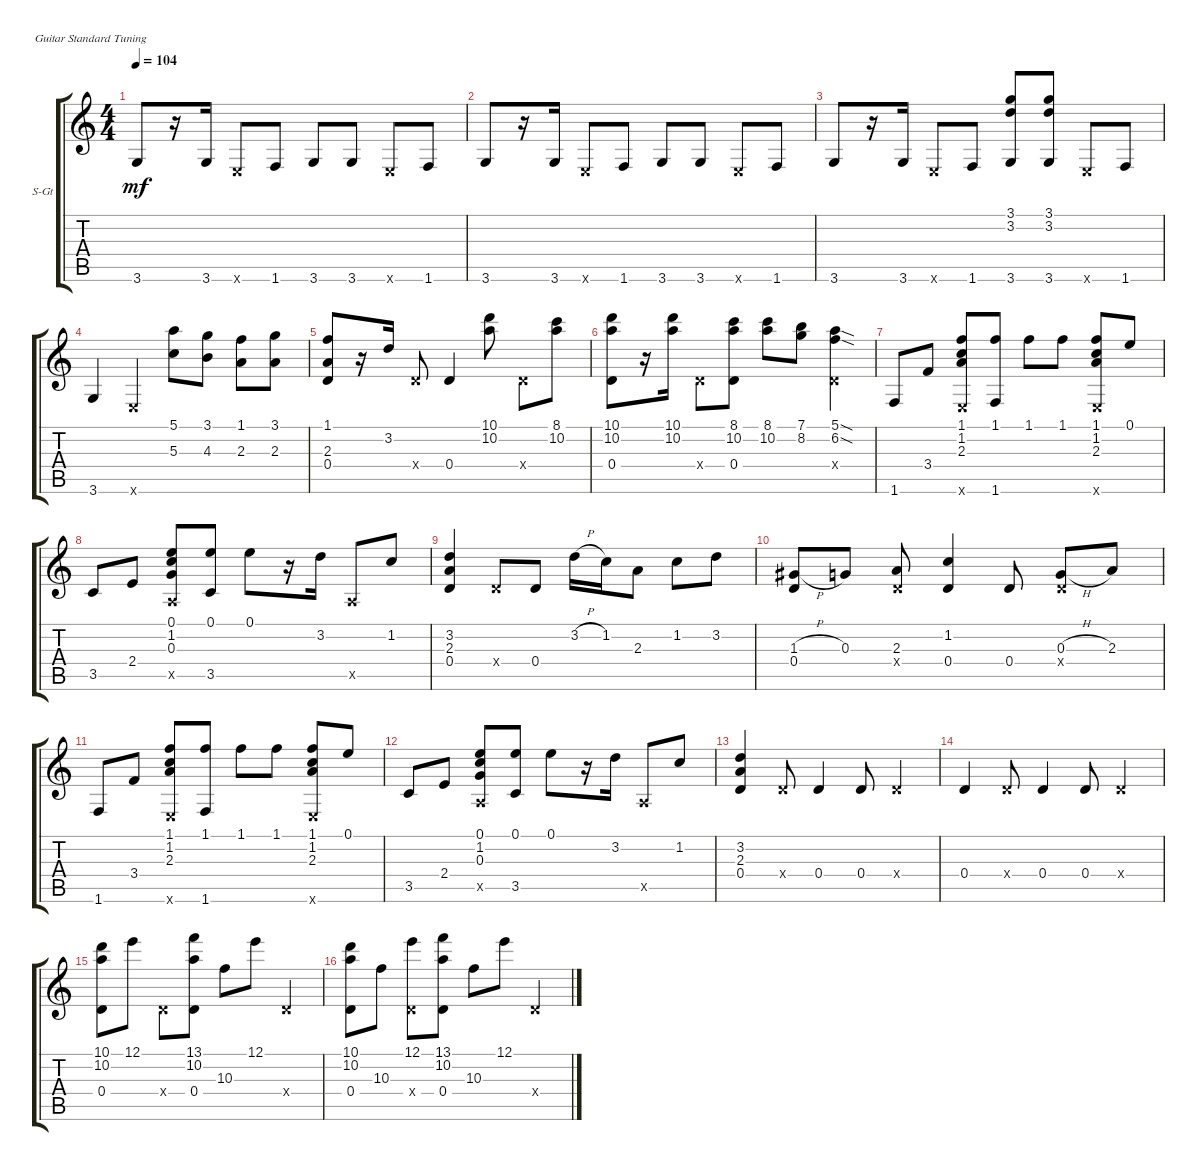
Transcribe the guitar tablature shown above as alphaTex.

\defaultSystemsLayout 4
\bracketExtendMode groupsimilarinstruments
\firstSystemTrackNameOrientation horizontal
\otherSystemsTrackNameOrientation horizontal
\track ("Steel Guitar" "S-Gt") {instrument acousticguitarsteel}
\staff {score tabs}
\tuning (E4 B3 G3 D3 A2 E2)
\ts (4 4)
\tempo 104
\clef g2
\ks c
3.6.8{dy mf} r.16 3.6.16 0.6{x}.8 1.6.8 3.6.8 3.6.8 0.6{x}.8 1.6.8 |
3.6.8 r.16 3.6.16 0.6{x}.8 1.6.8 3.6.8 3.6.8 0.6{x}.8 1.6.8 |
3.6.8 r.16 3.6.16 0.6{x}.8 1.6.8 (3.6 3.1 3.2).8 (3.6 3.2 3.1).8 0.6{x}.8 1.6.8 |
3.6.4 0.6{x}.4 (5.1 5.3).8 (3.1 4.3).8 (2.3 1.1).8 (3.1 2.3).8 |
(1.1 0.4 2.3).8 r.16 3.2.16 0.4{x}.8 0.4.4 (10.1 10.2).8 0.4{x}.8 (8.1 10.2).8 |
(10.1 10.2 0.4).8 r.16 (10.2 10.1).16 0.4{x}.8 (10.2 8.1 0.4).8 (10.2 8.1).8 (8.2 7.1).8 (6.2{sod} 5.1{sod} 0.4{x}).4 |
1.6.8 3.4.8 (1.1 1.2 0.6{x} 2.3).8 (1.1 1.6).8 1.1.8 1.1.8 (1.1 0.6{x} 1.2 2.3).8 0.1.8 |
3.5.8 2.4.8 (0.1 1.2 0.5{x} 0.3).8 (0.1 3.5).8 0.1.8 r.16 3.2.16 0.5{x}.8 1.2.8 |
(3.2 2.3 0.4).4 0.4{x}.8 0.4.8 3.2{h}.16 1.2.16 2.3.8 1.2.8 3.2.8 |
(0.4 1.3{h}).8 0.3.8 (0.4{x} 2.3).8 (0.4 1.2).4 0.4.8 (0.4{x} 0.3{h}).8 2.3.8 |
1.6.8 3.4.8 (1.1 1.2 0.6{x} 2.3).8 (1.1 1.6).8 1.1.8 1.1.8 (1.1 0.6{x} 1.2 2.3).8 0.1.8 |
3.5.8 2.4.8 (0.1 1.2 0.5{x} 0.3).8 (0.1 3.5).8 0.1.8 r.16 3.2.16 0.5{x}.8 1.2.8 |
(3.2 2.3 0.4).4 0.4{x}.8 0.4.4 0.4.8 0.4{x}.4 |
0.4.4 0.4{x}.8 0.4.4 0.4.8 0.4{x}.4 |
(10.1 10.2 0.4).8 12.1.8 0.4{x}.8 (13.1 10.2 0.4).8 10.3.8 12.1.8 0.4{x}.4 |
(10.1 10.2 0.4).8 10.3.8 (0.4{x} 12.1).8 (13.1 10.2 0.4).8 10.3.8 12.1.8 0.4{x}.4
